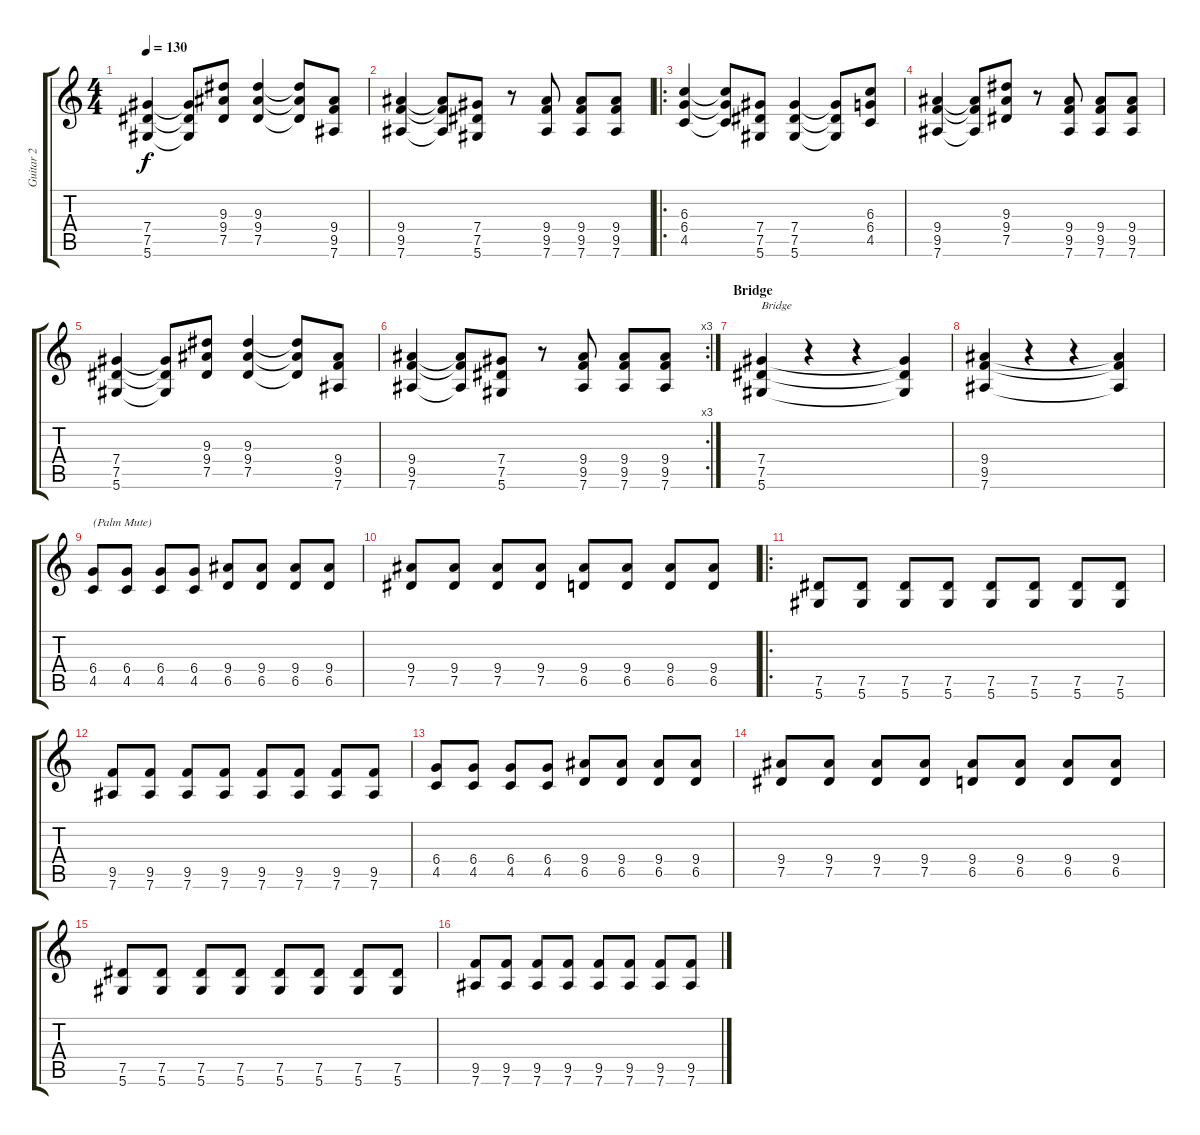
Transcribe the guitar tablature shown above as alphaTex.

\track ("Guitar 2" "Guitar 2") {instrument distortionguitar}
\staff {score tabs}
\tuning (Eb4 Bb3 Gb3 Db3 Ab2 Eb2) {hide}
\ts (4 4)
\tempo 130
\clef g2
\ks c
(7.4 7.5 5.6).4{dy f} (7.4{t} 7.5{t} 5.6{t}).8 (9.3 9.4 7.5).8 (9.3 9.4 7.5).4 (9.3{t} 9.4{t} 7.5{t}).8 (9.4 9.5 7.6).8 |
(9.4 9.5 7.6).4 (9.4{t} 9.5{t} 7.6{t}).8 (7.4 7.5 5.6).8 r.8 (9.4 9.5 7.6).8 (9.4 9.5 7.6).8 (9.4 9.5 7.6).8 |
\ro
(6.3 6.4 4.5).4 (6.3{t} 6.4{t} 4.5{t}).8 (7.4 7.5 5.6).8 (7.4 7.5 5.6).4 (7.4{t} 7.5{t} 5.6{t}).8 (6.3 6.4 4.5).8 |
(9.4 9.5 7.6).4 (9.4{t} 9.5{t} 7.6{t}).8 (9.3 9.4 7.5).8 r.8 (9.4 9.5 7.6).8 (9.4 9.5 7.6).8 (9.4 9.5 7.6).8 |
(7.4 7.5 5.6).4 (7.4{t} 7.5{t} 5.6{t}).8 (9.3 9.4 7.5).8 (9.3 9.4 7.5).4 (9.3{t} 9.4{t} 7.5{t}).8 (9.4 9.5 7.6).8 |
\rc 3
(9.4 9.5 7.6).4 (9.4{t} 9.5{t} 7.6{t}).8 (7.4 7.5 5.6).8 r.8 (9.4 9.5 7.6).8 (9.4 9.5 7.6).8 (9.4 9.5 7.6).8 |
\section ("" "Bridge")
(7.4 7.5 5.6).4{txt "Bridge" volume 11 balance 12} r.4 r.4 (7.4{t} 7.5{t} 5.6{t}).4 |
(9.4 9.5 7.6).4{volume 11 balance 12} r.4 r.4 (9.4{t} 9.5{t} 7.6{t}).4 |
(6.4 4.5).8{txt "(Palm Mute)" volume 11 balance 13} (6.4 4.5).8 (6.4 4.5).8 (6.4 4.5).8 (9.4 6.5).8 (9.4 6.5).8 (9.4 6.5).8 (9.4 6.5).8 |
(9.4 7.5).8{volume 11 balance 11} (9.4 7.5).8 (9.4 7.5).8 (9.4 7.5).8 (9.4 6.5).8 (9.4 6.5).8 (9.4 6.5).8 (9.4 6.5).8 |
\ro
(7.5 5.6).8{volume 11 balance 13} (7.5 5.6).8 (7.5 5.6).8 (7.5 5.6).8 (7.5 5.6).8 (7.5 5.6).8 (7.5 5.6).8 (7.5 5.6).8 |
(9.5 7.6).8{volume 11 balance 13} (9.5 7.6).8 (9.5 7.6).8 (9.5 7.6).8 (9.5 7.6).8 (9.5 7.6).8 (9.5 7.6).8 (9.5 7.6).8 |
(6.4 4.5).8{volume 11 balance 13} (6.4 4.5).8 (6.4 4.5).8 (6.4 4.5).8 (9.4 6.5).8 (9.4 6.5).8 (9.4 6.5).8 (9.4 6.5).8 |
(9.4 7.5).8{volume 11 balance 11} (9.4 7.5).8 (9.4 7.5).8 (9.4 7.5).8 (9.4 6.5).8 (9.4 6.5).8 (9.4 6.5).8 (9.4 6.5).8 |
(7.5 5.6).8{volume 11 balance 13} (7.5 5.6).8 (7.5 5.6).8 (7.5 5.6).8 (7.5 5.6).8 (7.5 5.6).8 (7.5 5.6).8 (7.5 5.6).8 |
(9.5 7.6).8{volume 11 balance 13} (9.5 7.6).8 (9.5 7.6).8 (9.5 7.6).8 (9.5 7.6).8 (9.5 7.6).8 (9.5 7.6).8 (9.5 7.6).8
